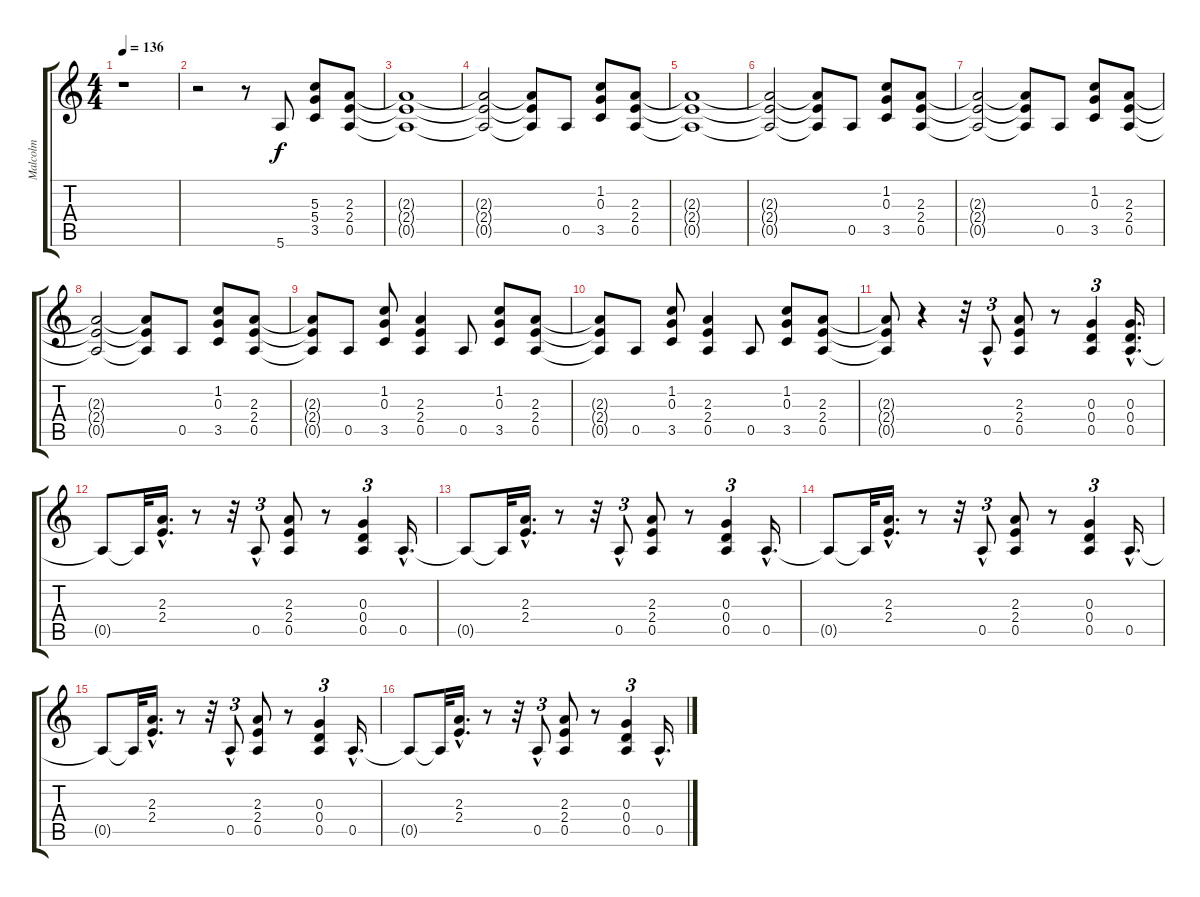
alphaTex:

\track ("Malcolm" "Malcolm") {instrument overdrivenguitar}
\staff {score tabs}
\tuning (E4 B3 G3 D3 A2 E2) {hide}
\ts (4 4)
\tempo 136
\clef g2
\ks c
r.1{dy f instrument overdrivenguitar} |
r.2 r.8 5.6.8 (5.3 5.4 3.5).8 (2.3 2.4 0.5).8 |
(2.3{t} 2.4{t} 0.5{t}).1 |
(2.3{t} 2.4{t} 0.5{t}).2 (2.3{t} 2.4{t} 0.5{t}).8 0.5.8 (1.2 0.3 3.5).8 (2.3 2.4 0.5).8 |
(2.3{t} 2.4{t} 0.5{t}).1 |
(2.3{t} 2.4{t} 0.5{t}).2 (2.3{t} 2.4{t} 0.5{t}).8 0.5.8 (1.2 0.3 3.5).8 (2.3 2.4 0.5).8 |
(2.3{t} 2.4{t} 0.5{t}).2 (2.3{t} 2.4{t} 0.5{t}).8 0.5.8 (1.2 0.3 3.5).8 (2.3 2.4 0.5).8 |
(2.3{t} 2.4{t} 0.5{t}).2 (2.3{t} 2.4{t} 0.5{t}).8 0.5.8 (1.2 0.3 3.5).8 (2.3 2.4 0.5).8 |
(2.3{t} 2.4{t} 0.5{t}).8 0.5.8 (1.2 0.3 3.5).8 (2.3 2.4 0.5).4 0.5.8 (1.2 0.3 3.5).8 (2.3 2.4 0.5).8 |
(2.3{t} 2.4{t} 0.5{t}).8 0.5.8 (1.2 0.3 3.5).8 (2.3 2.4 0.5).4 0.5.8 (1.2 0.3 3.5).8 (2.3 2.4 0.5).8 |
(2.3{t} 2.4{t} 0.5{t}).8 r.4 r.32 0.5{hac}.8{tu (3 2)} (2.3 2.4 0.5).8 r.8 (0.3 0.4 0.5).4{tu (3 2)} (0.3{hac} 0.4{hac} 0.5{hac}).16{d} |
0.5{t}.8 0.5{t}.32 (2.3{hac} 2.4{hac}).16{d} r.8 r.32 0.5{hac}.8{tu (3 2)} (2.3 2.4 0.5).8 r.8 (0.3 0.4 0.5).4{tu (3 2)} 0.5{hac}.16{d} |
0.5{t}.8 0.5{t}.32 (2.3{hac} 2.4{hac}).16{d} r.8 r.32 0.5{hac}.8{tu (3 2)} (2.3 2.4 0.5).8 r.8 (0.3 0.4 0.5).4{tu (3 2)} 0.5{hac}.16{d} |
0.5{t}.8 0.5{t}.32 (2.3{hac} 2.4{hac}).16{d} r.8 r.32 0.5{hac}.8{tu (3 2)} (2.3 2.4 0.5).8 r.8 (0.3 0.4 0.5).4{tu (3 2)} 0.5{hac}.16{d} |
0.5{t}.8 0.5{t}.32 (2.3{hac} 2.4{hac}).16{d} r.8 r.32 0.5{hac}.8{tu (3 2)} (2.3 2.4 0.5).8 r.8 (0.3 0.4 0.5).4{tu (3 2)} 0.5{hac}.16{d} |
0.5{t}.8 0.5{t}.32 (2.3{hac} 2.4{hac}).16{d} r.8 r.32 0.5{hac}.8{tu (3 2)} (2.3 2.4 0.5).8 r.8 (0.3 0.4 0.5).4{tu (3 2)} 0.5{hac}.16{d}
